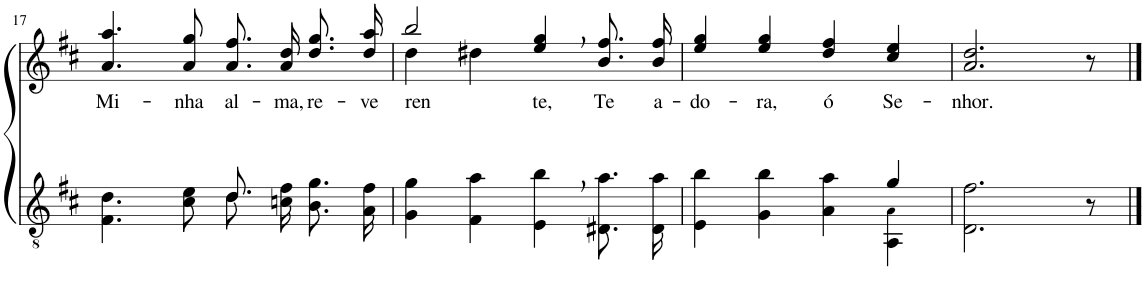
**kern	**kern	**text
*part2	*part1	*part1
*staff2	*staff1	*staff1
*I"Parte III e IV	*I"Parte I e II	*
!!LO:PB:g=z
*clefGv2	*clefG2	*
*Trd4c7	*Trd4c7	*
*k[f#c#]	*k[f#c#]	*
*M4/4	*M4/4	*
=17	=17	=17
*^	*	*
!	!	!	!LO:LY:b
2ryy	4.F#\ 4.d\	4.a/ 4.aa/	Mi-
!	!	!	!LO:LY:b
.	8c#\ 8e\	8a/ 8gg/	-nha
!	!	!	!LO:LY:b
8.d/	8.d\L	8.a\ 8.ff#\L	al-
!	!	!	!LO:LY:b
4ryy	16cn\ 16f#\Jk	16a\ 16dd\Jk	-ma,
!	!	!	!LO:LY:b
.	8.B\ 8.g\L	8.dd\ 8.gg\L	re-
!	!	!	!LO:LY:b
16ryy	16A\ 16f#\Jk	16dd\ 16aa\Jk	-ve-
=18	=18	=18	=18
*	*	*^	*
!	!	!	!	!LO:LY:b
*v	*v	*	*	*
4G\ 4g\	2bb/	4dd\	-ren-
4F#\ 4a\	.	4dd#X\	.
!	!	!	!LO:LY:b
4E\, 4b\,	4ee/, 4gg/,	2ryy	-te,
!	!	!	!LO:LY:b
8.D#X\ 8.a\L	8.b\ 8.ff#\L	.	Te
!	!	!	!LO:LY:b
16D#\ 16a\Jk	16b\ 16ff#\Jk	.	a-
*	*v	*v	*
=19	=19	=19
*^	*	*
!	!	!	!LO:LY:b
2.ryy	4E\ 4b\	4ee/ 4gg/	-do-
!	!	!	!LO:LY:b
.	4G\ 4b\	4ee/ 4gg/	-ra,
!	!	!	!LO:LY:b
.	4A\ 4a\	4dd/ 4ff#/	ó
!	!	!	!LO:LY:b
4g/	4AA\ 4A!\	4cc#/ 4ee/	Se-
=20	=20	=20	=20
!	!	!	!LO:LY:b
*v	*v	*	*
2.D\ 2.f#\	2.a/ 2.dd/	-nhor.
8r	8r	.
==	==	==
*-	*-	*-
